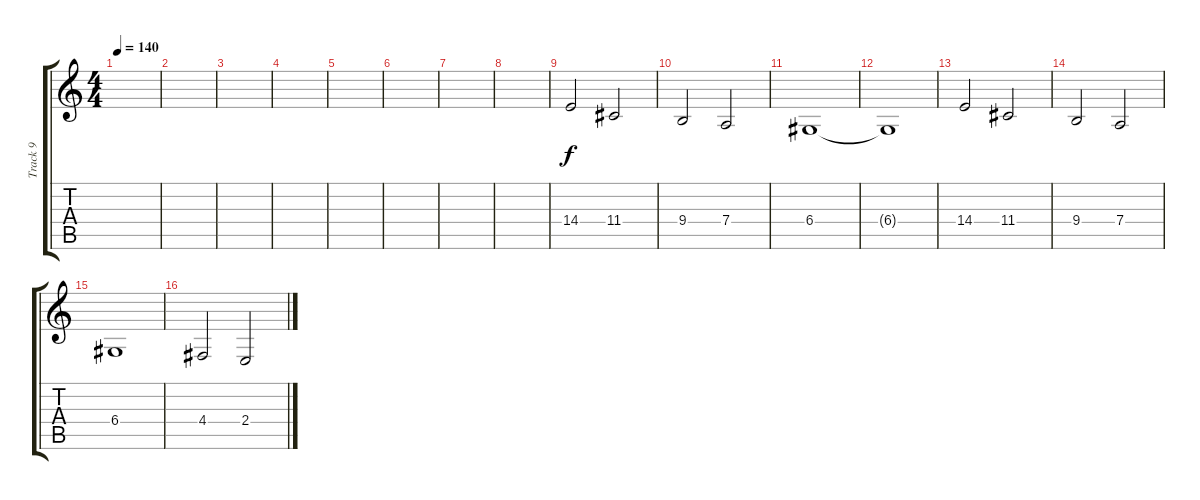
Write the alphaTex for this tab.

\track ("Track 9" "Track 9") {instrument choiraahs}
\staff {score tabs}
\tuning (E4 B3 G3 D3 A2 E2) {hide}
\ts (4 4)
\tempo 140
\clef g2
\ks c
|
|
|
|
|
|
|
|
14.4.2 11.4.2 |
9.4.2 7.4.2 |
6.4.1 |
6.4{t}.1 |
14.4.2 11.4.2 |
9.4.2 7.4.2 |
6.4.1 |
4.4.2 2.4.2
